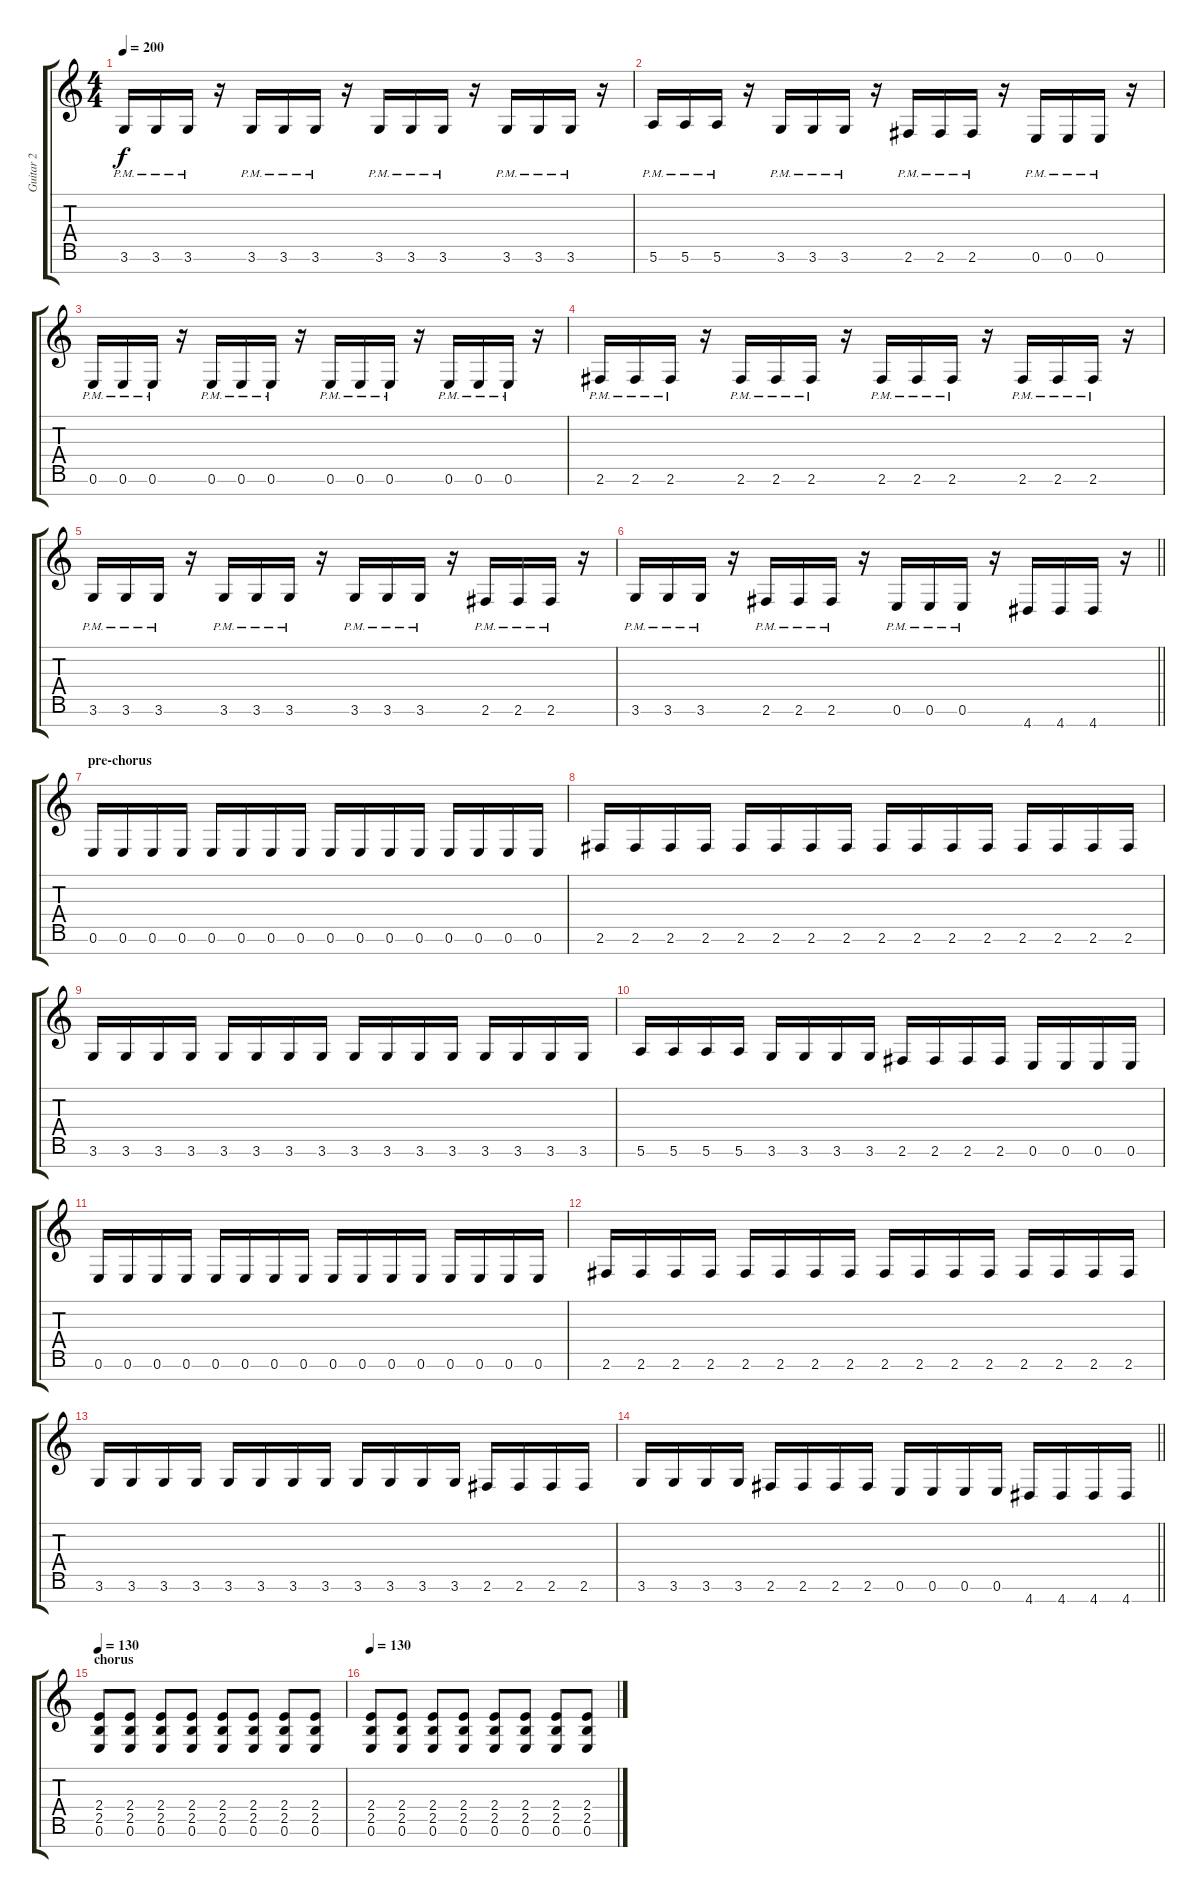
\track ("Guitar 2" "Guitar 2") {instrument distortionguitar}
\staff {score tabs}
\tuning (E4 B3 G3 D3 A2 E2 B1) {hide}
\ts (4 4)
\tempo 200
\clef g2
\ks c
3.6{pm}.16{dy f} 3.6{pm}.16 3.6{pm}.16 r.16 3.6{pm}.16 3.6{pm}.16 3.6{pm}.16 r.16 3.6{pm}.16 3.6{pm}.16 3.6{pm}.16 r.16 3.6{pm}.16 3.6{pm}.16 3.6{pm}.16 r.16 |
5.6{pm}.16 5.6{pm}.16 5.6{pm}.16 r.16 3.6{pm}.16 3.6{pm}.16 3.6{pm}.16 r.16 2.6{pm}.16 2.6{pm}.16 2.6{pm}.16 r.16 0.6{pm}.16 0.6{pm}.16 0.6{pm}.16 r.16 |
0.6{pm}.16 0.6{pm}.16 0.6{pm}.16 r.16 0.6{pm}.16 0.6{pm}.16 0.6{pm}.16 r.16 0.6{pm}.16 0.6{pm}.16 0.6{pm}.16 r.16 0.6{pm}.16 0.6{pm}.16 0.6{pm}.16 r.16 |
2.6{pm}.16 2.6{pm}.16 2.6{pm}.16 r.16 2.6{pm}.16 2.6{pm}.16 2.6{pm}.16 r.16 2.6{pm}.16 2.6{pm}.16 2.6{pm}.16 r.16 2.6{pm}.16 2.6{pm}.16 2.6{pm}.16 r.16 |
3.6{pm}.16 3.6{pm}.16 3.6{pm}.16 r.16 3.6{pm}.16 3.6{pm}.16 3.6{pm}.16 r.16 3.6{pm}.16 3.6{pm}.16 3.6{pm}.16 r.16 2.6{pm}.16 2.6{pm}.16 2.6{pm}.16 r.16 |
\barLineRight lightlight
3.6{pm}.16 3.6{pm}.16 3.6{pm}.16 r.16 2.6{pm}.16 2.6{pm}.16 2.6{pm}.16 r.16 0.6{pm}.16 0.6{pm}.16 0.6{pm}.16 r.16 4.7.16 4.7.16 4.7.16 r.16 |
\section ("" "pre-chorus")
0.6.16 0.6.16 0.6.16 0.6.16 0.6.16 0.6.16 0.6.16 0.6.16 0.6.16 0.6.16 0.6.16 0.6.16 0.6.16 0.6.16 0.6.16 0.6.16 |
2.6.16 2.6.16 2.6.16 2.6.16 2.6.16 2.6.16 2.6.16 2.6.16 2.6.16 2.6.16 2.6.16 2.6.16 2.6.16 2.6.16 2.6.16 2.6.16 |
3.6.16 3.6.16 3.6.16 3.6.16 3.6.16 3.6.16 3.6.16 3.6.16 3.6.16 3.6.16 3.6.16 3.6.16 3.6.16 3.6.16 3.6.16 3.6.16 |
5.6.16 5.6.16 5.6.16 5.6.16 3.6.16 3.6.16 3.6.16 3.6.16 2.6.16 2.6.16 2.6.16 2.6.16 0.6.16 0.6.16 0.6.16 0.6.16 |
0.6.16 0.6.16 0.6.16 0.6.16 0.6.16 0.6.16 0.6.16 0.6.16 0.6.16 0.6.16 0.6.16 0.6.16 0.6.16 0.6.16 0.6.16 0.6.16 |
2.6.16 2.6.16 2.6.16 2.6.16 2.6.16 2.6.16 2.6.16 2.6.16 2.6.16 2.6.16 2.6.16 2.6.16 2.6.16 2.6.16 2.6.16 2.6.16 |
3.6.16 3.6.16 3.6.16 3.6.16 3.6.16 3.6.16 3.6.16 3.6.16 3.6.16 3.6.16 3.6.16 3.6.16 2.6.16 2.6.16 2.6.16 2.6.16 |
\barLineRight lightlight
3.6.16 3.6.16 3.6.16 3.6.16 2.6.16 2.6.16 2.6.16 2.6.16 0.6.16 0.6.16 0.6.16 0.6.16 4.7.16 4.7.16 4.7.16 4.7.16 |
\section ("" "chorus")
\tempo 130
(2.4 2.5 0.6).8 (2.4 2.5 0.6).8 (2.4 2.5 0.6).8 (2.4 2.5 0.6).8 (2.4 2.5 0.6).8 (2.4 2.5 0.6).8 (2.4 2.5 0.6).8 (2.4 2.5 0.6).8 |
\tempo 130
(2.4 2.5 0.6).8 (2.4 2.5 0.6).8 (2.4 2.5 0.6).8 (2.4 2.5 0.6).8 (2.4 2.5 0.6).8 (2.4 2.5 0.6).8 (2.4 2.5 0.6).8 (2.4 2.5 0.6).8
